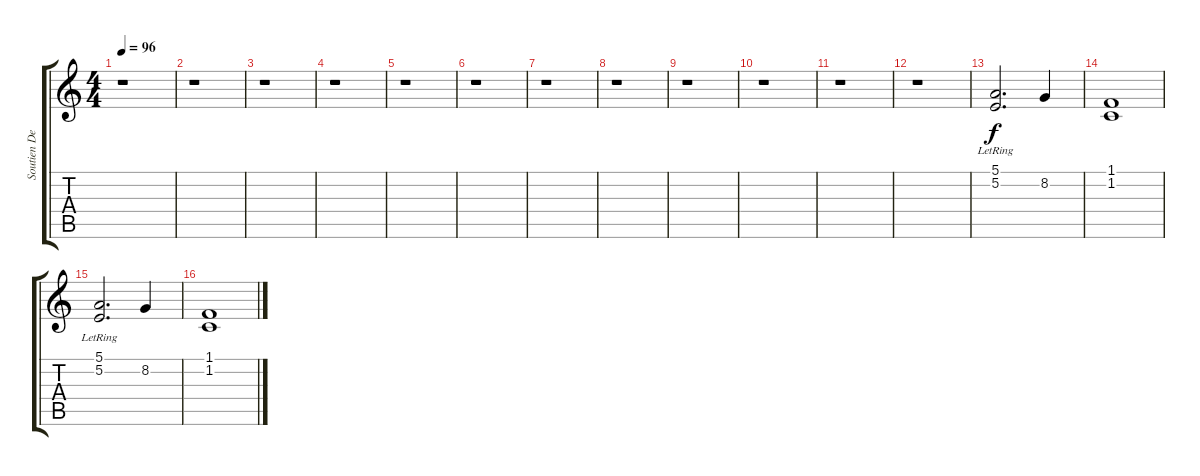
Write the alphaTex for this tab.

\track ("Soutien De La Voix" "Soutien De") {instrument tenorsax}
\staff {score tabs}
\tuning (E4 B3 G3 D3 A2 E2) {hide}
\ts (4 4)
\tempo 96
\clef g2
\ks c
r.1{dy f} |
r.1 |
r.1 |
r.1 |
r.1 |
r.1 |
r.1 |
r.1 |
r.1 |
r.1 |
r.1 |
r.1 |
(5.1{lr} 5.2).2{d} 8.2.4 |
(1.1 1.2).1 |
(5.1{lr} 5.2).2{d} 8.2.4 |
(1.1 1.2).1
